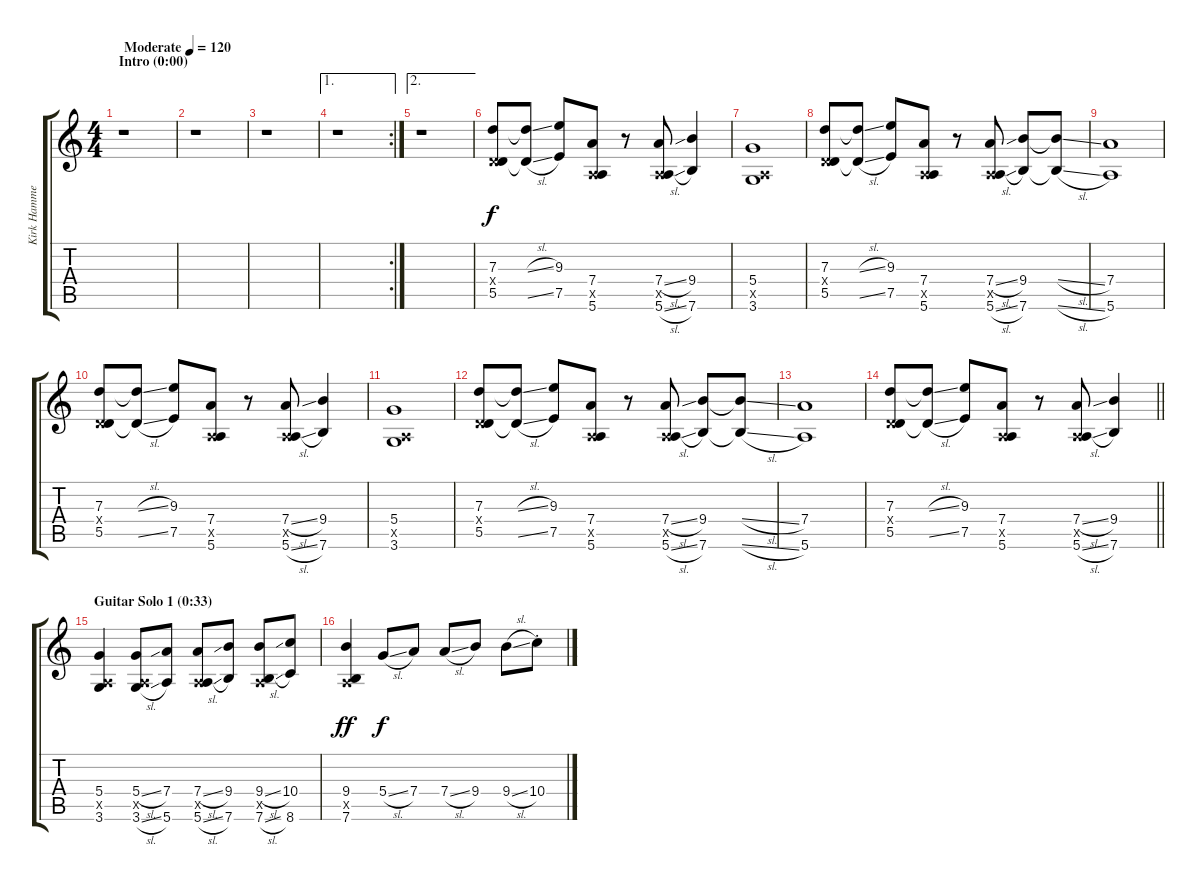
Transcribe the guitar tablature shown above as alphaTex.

\track ("Kirk Hammet Lead Gtr." "Kirk Hamme") {instrument distortionguitar}
\staff {score tabs}
\tuning (E4 B3 G3 D3 A2 E2) {hide}
\ts (4 4)
\section ("" "Intro (0:00)")
\tempo (120 "Moderate")
\clef g2
\ks aminor
r.1{dy f instrument distortionguitar} |
r.1 |
r.1 |
\ae 1
\rc 2
r.1 |
\ae 2
r.1 |
(7.3 0.4{x} 5.5).8 (7.3{sl t} 5.5{sl t}).8 (9.3 7.5).8 (7.4 0.5{x} 5.6).8 r.8 (7.4{sl} 0.5{x} 5.6{sl}).8 (9.4 7.6).4 |
(5.4 0.5{x} 3.6).1 |
(7.3 0.4{x} 5.5).8 (7.3{sl t} 5.5{sl t}).8 (9.3 7.5).8 (7.4 0.5{x} 5.6).8 r.8 (7.4{sl} 0.5{x} 5.6{sl}).8 (9.4 7.6).8 (9.4{sl t} 7.6{sl t}).8 |
(7.4 5.6).1 |
(7.3 0.4{x} 5.5).8 (7.3{sl t} 5.5{sl t}).8 (9.3 7.5).8 (7.4 0.5{x} 5.6).8 r.8 (7.4{sl} 0.5{x} 5.6{sl}).8 (9.4 7.6).4 |
(5.4 0.5{x} 3.6).1 |
(7.3 0.4{x} 5.5).8 (7.3{sl t} 5.5{sl t}).8 (9.3 7.5).8 (7.4 0.5{x} 5.6).8 r.8 (7.4{sl} 0.5{x} 5.6{sl}).8 (9.4 7.6).8 (9.4{sl t} 7.6{sl t}).8 |
(7.4 5.6).1 |
\barLineRight lightlight
(7.3 0.4{x} 5.5).8 (7.3{sl t} 5.5{sl t}).8 (9.3 7.5).8 (7.4 0.5{x} 5.6).8 r.8 (7.4{sl} 0.5{x} 5.6{sl}).8 (9.4 7.6).4 |
\section ("" "Guitar Solo 1 (0:33)")
(5.4 0.5{x} 3.6).4 (5.4{sl} 0.5{x} 3.6{sl}).8 (7.4 5.6).8 (7.4{sl} 0.5{x} 5.6{sl}).8 (9.4 7.6).8 (9.4{sl} 0.5{x} 7.6{sl}).8 (10.4 8.6).8 |
(9.4 0.5{x} 7.6).4{dy ff} 5.4{sl}.8{dy f volume 16} 7.4.8 7.4{sl}.8 9.4.8 9.4{sl}.8 10.4{st}.8
